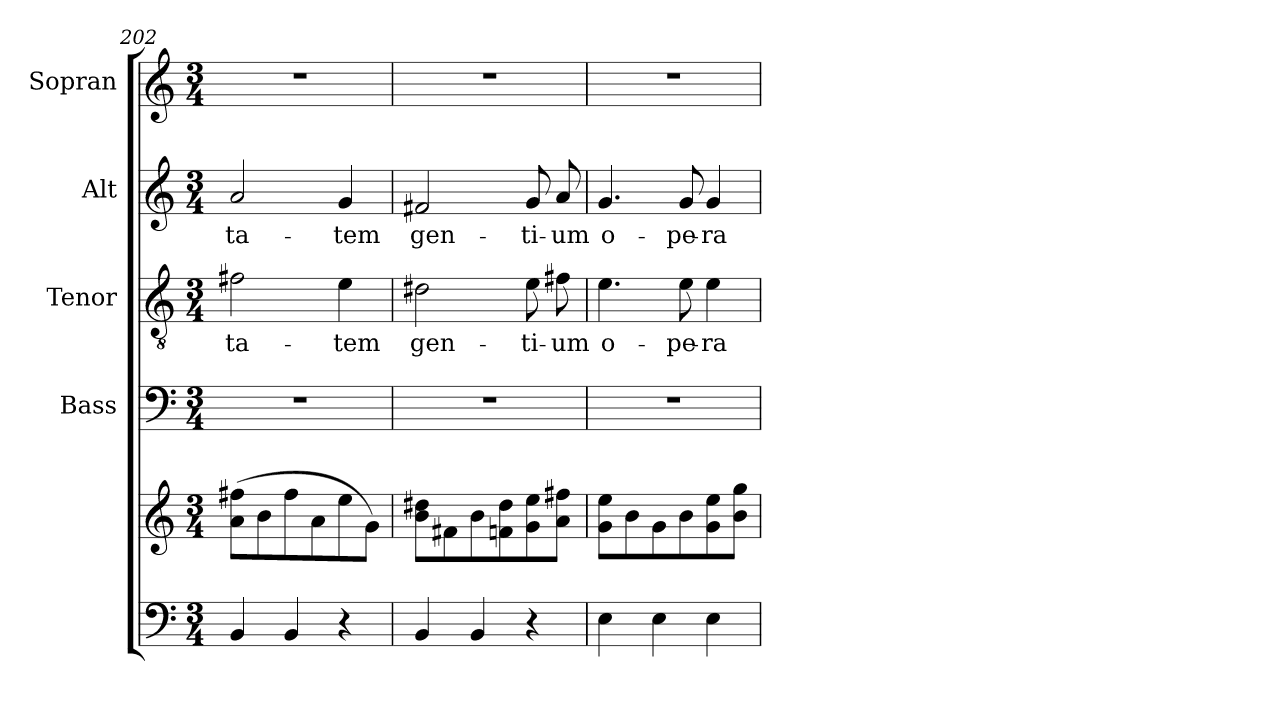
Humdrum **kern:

**kern	**kern	**kern	**kern	**text	**kern	**text	**kern
*part5	*part5	*part4	*part3	*part3	*part2	*part2	*part1
*staff6	*staff5	*staff4	*staff3	*staff3	*staff2	*staff2	*staff1
*	*	*I"Bass	*I"Tenor	*	*I"Alt	*	*I"Sopran
*	*	*I'B.	*I'T.	*	*I'A.	*	*I'S.
*clefF4	*clefG2	*clefF4	*clefGv2	*	*clefG2	*	*clefG2
*k[]	*k[]	*k[]	*k[]	*	*k[]	*	*k[]
*C:	*C:	*C:	*C:	*	*C:	*	*C:
*M3/4	*M3/4	*M3/4	*M3/4	*	*M3/4	*	*M3/4
=202	=202	=202	=202	=202	=202	=202	=202
!	!	!	!	!LO:LY:b	!	!LO:LY:b	!
4BB/	(>8a\ 8ff#X\L	2.r	2f#X\	-ta-	2a/	-ta-	2.r
.	8b\	.	.	.	.	.	.
4BB/	8ff#\	.	.	.	.	.	.
.	8a\	.	.	.	.	.	.
!	!	!	!	!LO:LY:b	!	!LO:LY:b	!
4r	8ee\	.	4e\	-tem	4g/	-tem	.
.	8g\J)	.	.	.	.	.	.
=203	=203	=203	=203	=203	=203	=203	=203
!	!	!	!	!LO:LY:b	!	!LO:LY:b	!
4BB/	8b\ 8dd#X\L	2.r	2d#X\	gen-	2f#X/	gen-	2.r
.	8f#X\	.	.	.	.	.	.
4BB/	8b\	.	.	.	.	.	.
.	8fn\ 8dd#\	.	.	.	.	.	.
!	!	!	!	!LO:LY:b	!	!LO:LY:b	!
4r	8g\ 8ee\	.	8e\	-ti-	8g/	-ti-	.
!	!	!	!	!LO:LY:b	!	!LO:LY:b	!
.	8a\ 8ff#X\J	.	8f#X\	-um	8a/	-um	.
=204	=204	=204	=204	=204	=204	=204	=204
!	!	!	!	!LO:LY:b	!	!LO:LY:b	!
4E\	8g\ 8ee\L	2.r	4.e\	o-	4.g/	o-	2.r
.	8b\	.	.	.	.	.	.
4E\	8g\	.	.	.	.	.	.
!	!	!	!	!LO:LY:b	!	!LO:LY:b	!
.	8b\	.	8e\	-pe-	8g/	-pe-	.
!	!	!	!	!LO:LY:b	!	!LO:LY:b	!
4E\	8g\ 8ee\	.	4e\	-ra	4g/	-ra	.
.	8b\ 8gg\J	.	.	.	.	.	.
=	=	=	=	=	=	=	=
*-	*-	*-	*-	*-	*-	*-	*-
